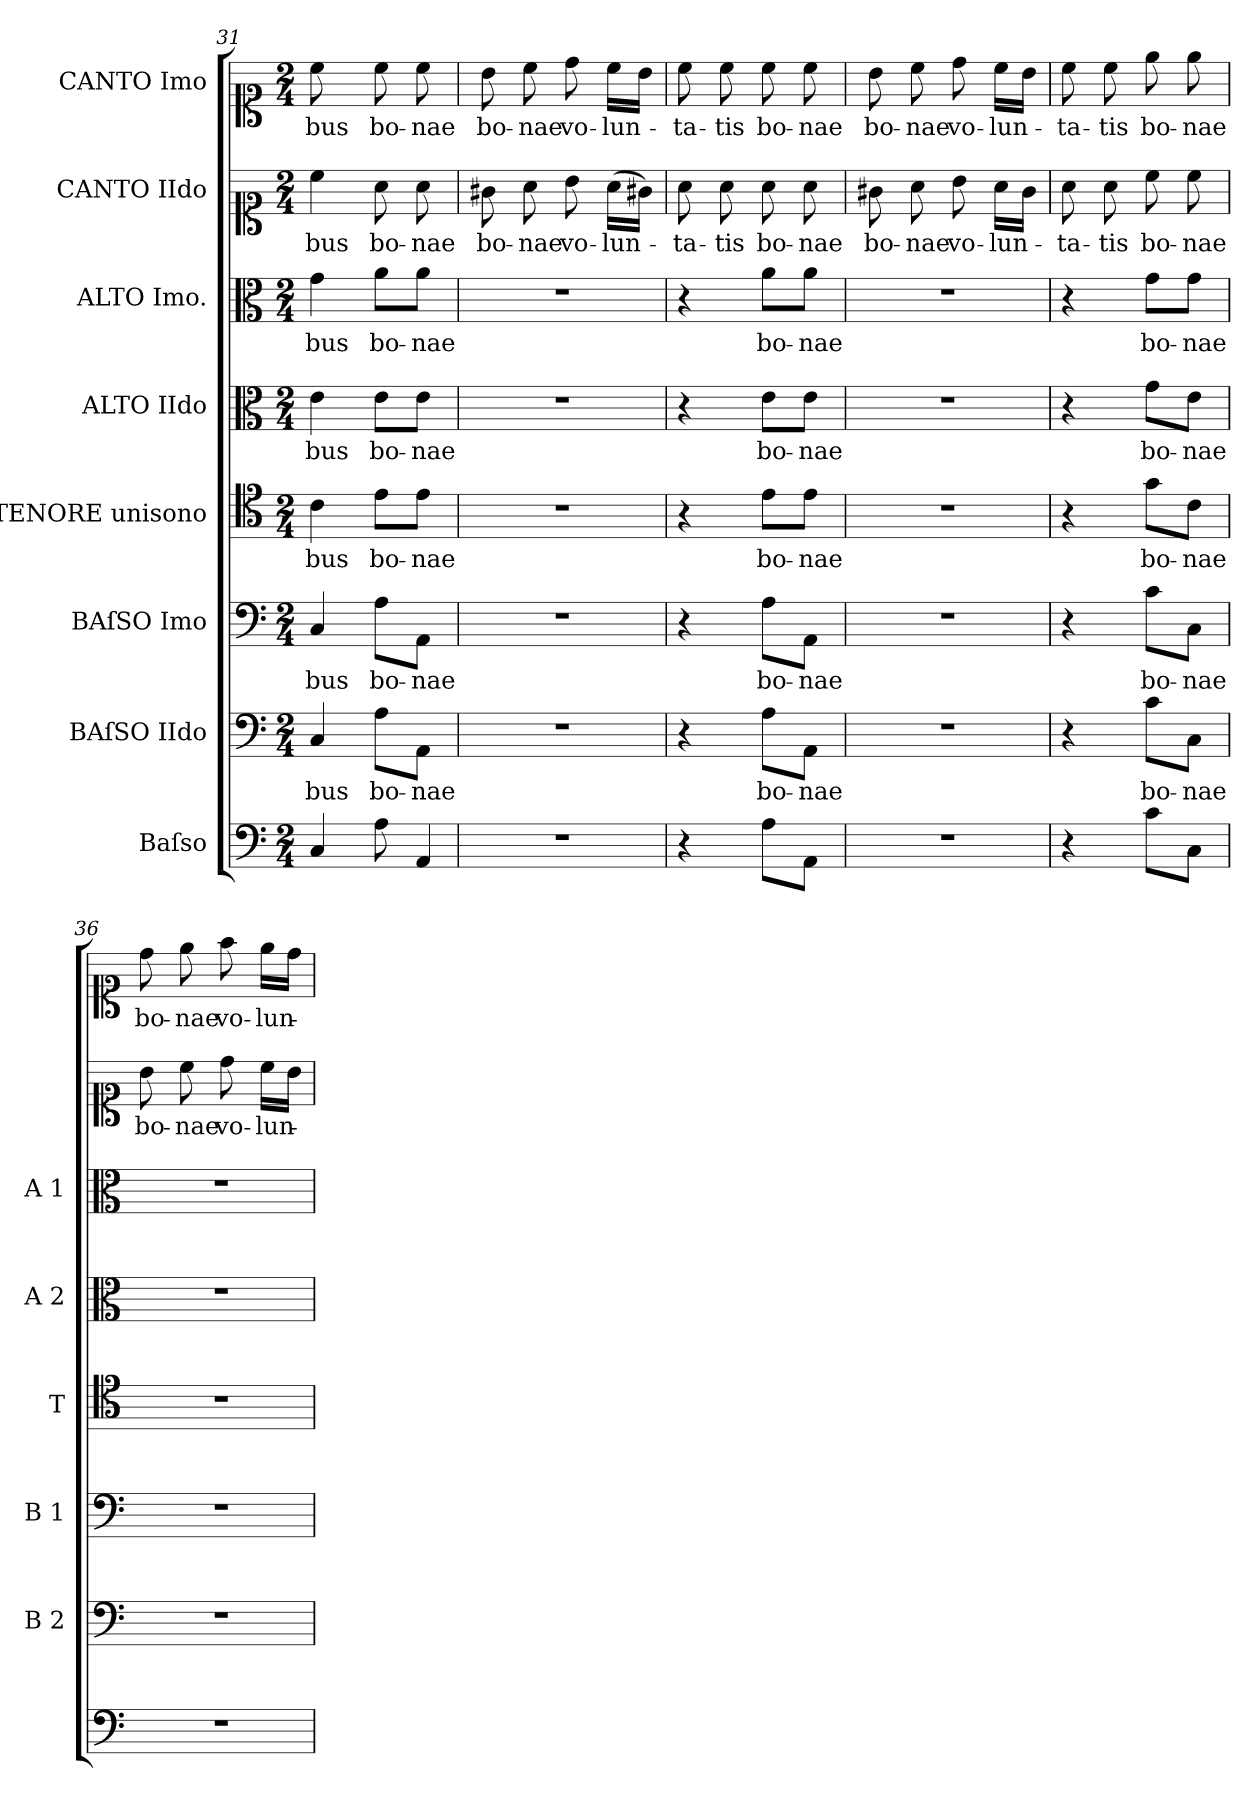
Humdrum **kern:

**kern	**kern	**text	**kern	**text	**kern	**text	**kern	**text	**kern	**text	**kern	**text	**kern	**text
*part8	*part7	*part7	*part6	*part6	*part5	*part5	*part4	*part4	*part3	*part3	*part2	*part2	*part1	*part1
*staff8	*staff7	*staff7	*staff6	*staff6	*staff5	*staff5	*staff4	*staff4	*staff3	*staff3	*staff2	*staff2	*staff1	*staff1
*I"Baſso	*I"BAſSO IIdo	*	*I"BAſSO Imo	*	*I"TENORE unisono	*	*I"ALTO IIdo	*	*I"ALTO Imo.	*	*I"CANTO IIdo	*	*I"CANTO Imo	*
*	*I'B 2	*	*I'B 1	*	*I'T	*	*I'A 2	*	*I'A 1	*	*	*	*	*
*clefF4	*clefF4	*	*clefF4	*	*clefC4	*	*clefC3	*	*clefC3	*	*clefC1	*	*clefC1	*
*k[]	*k[]	*	*k[]	*	*k[]	*	*k[]	*	*k[]	*	*k[]	*	*k[]	*
*C:	*C:	*	*C:	*	*C:	*	*C:	*	*C:	*	*C:	*	*C:	*
*M2/4	*M2/4	*	*M2/4	*	*M2/4	*	*M2/4	*	*M2/4	*	*M2/4	*	*M2/4	*
=31	=31	=31	=31	=31	=31	=31	=31	=31	=31	=31	=31	=31	=31	=31
!	!	!	!	!	!	!	!	!	!	!	!	!	!LO:N:vis=8	!
4C/	4C/	-bus	4C/	-bus	4c\	-bus	4e\	-bus	4g\	-bus	4cc\	-bus	4cc\	-bus
8A\	8A\L	bo-	8A\L	bo-	8e\L	bo-	8e\L	bo-	8a\L	bo-	8a\	bo-	8cc\	bo-
!LO:N:vis=4	!	!	!	!	!	!	!	!	!	!	!	!	!	!
8AA/	8AA\J	-nae	8AA\J	-nae	8e\J	-nae	8e\J	-nae	8a\J	-nae	8a\	-nae	8cc\	-nae
=32	=32	=32	=32	=32	=32	=32	=32	=32	=32	=32	=32	=32	=32	=32
2r	2r	.	2r	.	2r	.	2r	.	2r	.	8g#X\	bo-	8b\	bo-
.	.	.	.	.	.	.	.	.	.	.	8a\	-nae	8cc\	-nae
.	.	.	.	.	.	.	.	.	.	.	8b\	vo-	8dd\	vo-
.	.	.	.	.	.	.	.	.	.	.	(16a\LL	-lun-	16cc\LL	-lun-
.	.	.	.	.	.	.	.	.	.	.	16g#X\JJ)	.	16b\JJ	.
=33	=33	=33	=33	=33	=33	=33	=33	=33	=33	=33	=33	=33	=33	=33
4r	4r	.	4r	.	4r	.	4r	.	4r	.	8a\	-ta-	8cc\	-ta-
.	.	.	.	.	.	.	.	.	.	.	8a\	-tis	8cc\	-tis
8A\L	8A\L	bo-	8A\L	bo-	8e\L	bo-	8e\L	bo-	8a\L	bo-	8a\	bo-	8cc\	bo-
8AA\J	8AA\J	-nae	8AA\J	-nae	8e\J	-nae	8e\J	-nae	8a\J	-nae	8a\	-nae	8cc\	-nae
=34	=34	=34	=34	=34	=34	=34	=34	=34	=34	=34	=34	=34	=34	=34
2r	2r	.	2r	.	2r	.	2r	.	2r	.	8g#X\	bo-	8b\	bo-
.	.	.	.	.	.	.	.	.	.	.	8a\	-nae	8cc\	-nae
.	.	.	.	.	.	.	.	.	.	.	8b\	vo-	8dd\	vo-
.	.	.	.	.	.	.	.	.	.	.	16a\LL	-lun-	16cc\LL	-lun-
.	.	.	.	.	.	.	.	.	.	.	16g#\JJ	.	16b\JJ	.
=35	=35	=35	=35	=35	=35	=35	=35	=35	=35	=35	=35	=35	=35	=35
4r	4r	.	4r	.	4r	.	4r	.	4r	.	8a\	-ta-	8cc\	-ta-
.	.	.	.	.	.	.	.	.	.	.	8a\	-tis	8cc\	-tis
!	!	!LO:LY:i	!	!LO:LY:i	!	!LO:LY:i	!	!LO:LY:i	!	!LO:LY:i	!	!	!	!
8c\L	8c\L	bo-	8c\L	bo-	8g\L	bo-	8g\L	bo-	8g\L	bo-	8cc\	bo-	8ee\	bo-
!	!	!LO:LY:i	!	!LO:LY:i	!	!LO:LY:i	!	!LO:LY:i	!	!LO:LY:i	!	!	!	!
8C\J	8C\J	-nae	8C\J	-nae	8c\J	-nae	8e\J	-nae	8g\J	-nae	8cc\	-nae	8ee\	-nae
=36	=36	=36	=36	=36	=36	=36	=36	=36	=36	=36	=36	=36	=36	=36
2r	2r	.	2r	.	2r	.	2r	.	2r	.	8b\	bo-	8dd\	bo-
.	.	.	.	.	.	.	.	.	.	.	8cc\	-nae	8ee\	-nae
.	.	.	.	.	.	.	.	.	.	.	8dd\	vo-	8ff\	vo-
.	.	.	.	.	.	.	.	.	.	.	16cc\LL	-lun-	16ee\LL	-lun-
.	.	.	.	.	.	.	.	.	.	.	16b\JJ	.	16dd\JJ	.
=	=	=	=	=	=	=	=	=	=	=	=	=	=	=
*-	*-	*-	*-	*-	*-	*-	*-	*-	*-	*-	*-	*-	*-	*-
